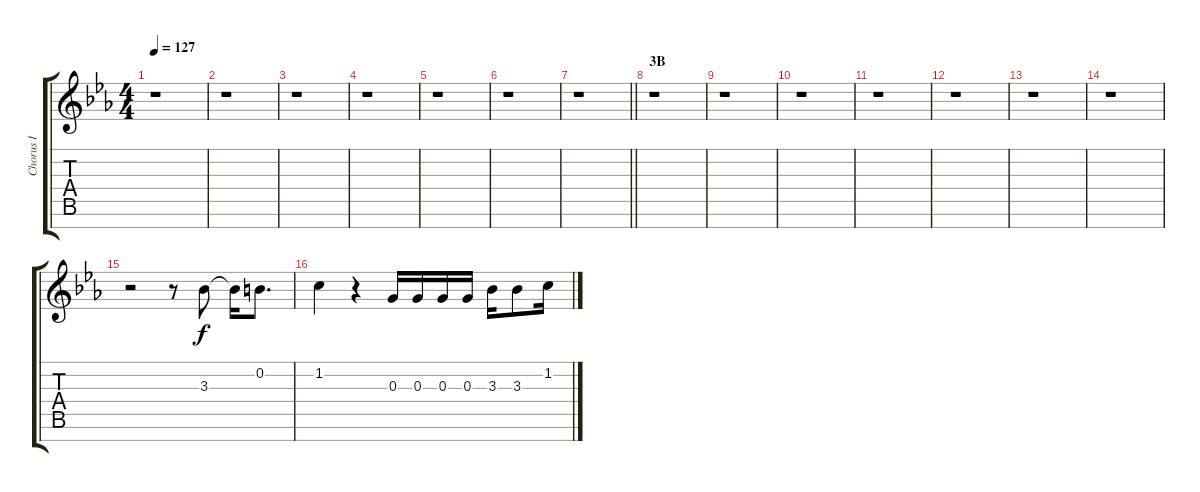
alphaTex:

\track ("Chorus I" "Chorus I") {instrument voiceoohs}
\staff {score tabs}
\tuning (E5 B4 G4 D4 A3 E3 B2) {hide}
\ts (4 4)
\tempo 127
\clef g2
\ks eb
r.1{dy f} |
r.1 |
r.1 |
r.1 |
r.1 |
r.1 |
\barLineRight lightlight
r.1 |
\section ("" "3B")
r.1 |
r.1 |
r.1 |
r.1 |
r.1 |
r.1 |
r.1 |
r.2 r.8 3.3.8 3.3{t}.16 0.2.8{d} |
1.2.4 r.4 0.3.16 0.3.16 0.3.16 0.3.16 3.3.16 3.3.8 1.2.16
